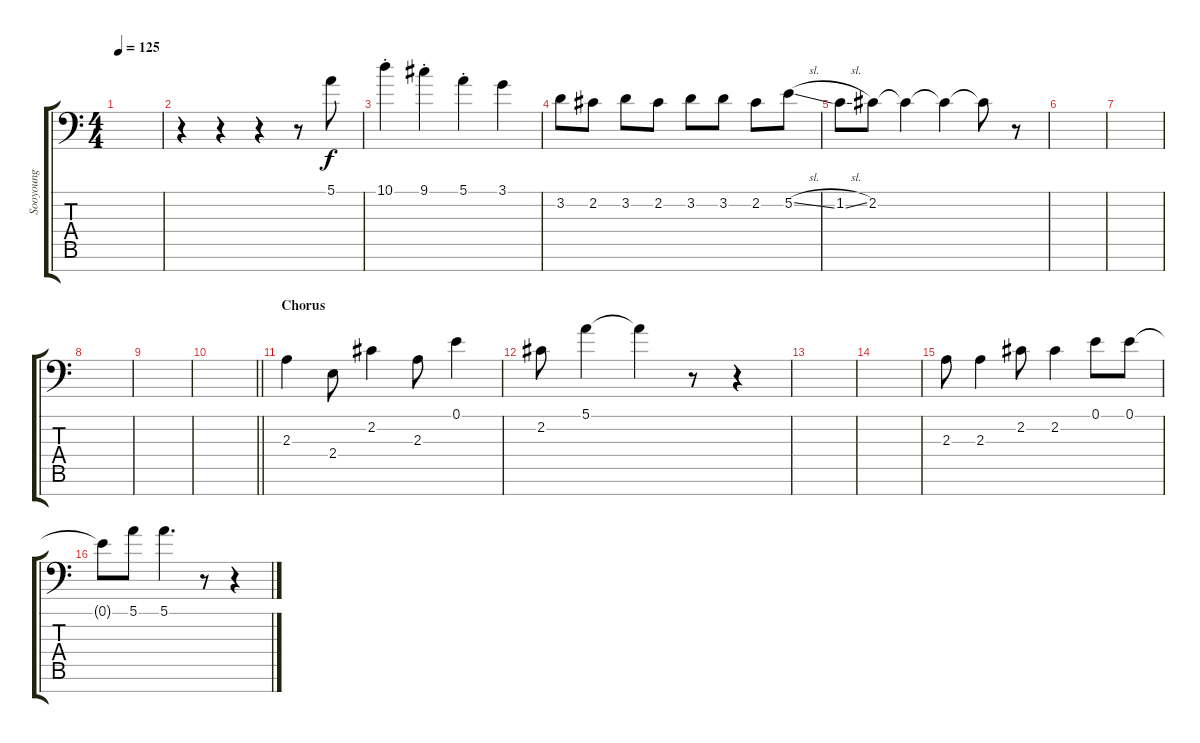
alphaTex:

\track ("Sooyoung" "Sooyoung") {instrument trumpet}
\staff {score tabs}
\tuning (E4 B3 G3 D3 A2 E2 C-1) {hide}
\ts (4 4)
\tempo 125
\clef f4
\ks c
|
r.4 r.4 r.4 r.8{volume 16} 5.1.8 |
10.1{st}.4 9.1{st}.4 5.1{st}.4 3.1.4 |
3.2.8 2.2.8 3.2.8 2.2.8 3.2.8 3.2.8 2.2.8 5.2{sl}.8 |
1.2{sl}.8 2.2.8 2.2{t}.4 2.2{t}.4 2.2{t}.8 r.8 |
|
|
|
|
\barLineRight lightlight
|
\section ("" "Chorus")
2.3.4{volume 9} 2.4.8 2.2.4 2.3.8 0.1.4 |
2.2.8 5.1.4 5.1{t}.4 r.8 r.4 |
|
|
2.3.8 2.3.4 2.2.8 2.2.4 0.1.8 0.1.8 |
0.1{t}.8 5.1.8 5.1.4{d} r.8 r.4
